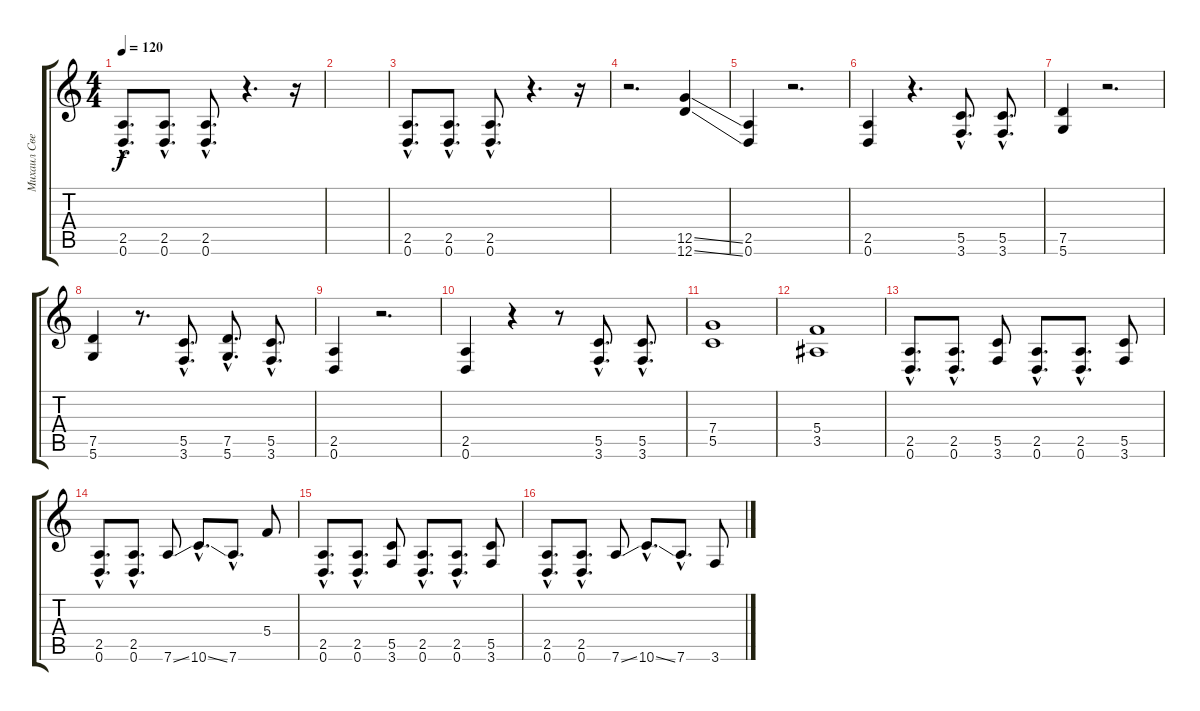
\track ("Михаил Светлов" "Михаил Све") {instrument distortionguitar}
\staff {score tabs}
\tuning (D4 A3 F3 C3 G2 D2) {hide}
\ts (4 4)
\tempo 120
\clef g2
\ks c
(2.5{hac} 0.6{hac}).8{d dy f} (2.5{hac} 0.6{hac}).8{d} (2.5{hac} 0.6{hac}).8{d} r.4{d} r.16 |
|
(2.5{hac} 0.6{hac}).8{d} (2.5{hac} 0.6{hac}).8{d} (2.5{hac} 0.6{hac}).8{d} r.4{d} r.16 |
r.2{d} (12.5{ss} 12.6{ss}).4 |
(2.5 0.6).4 r.2{d} |
(2.5 0.6).4 r.4{d} (5.5{hac} 3.6{hac}).8{d} (5.5{hac} 3.6{hac}).8{d} |
(7.5 5.6).4 r.2{d} |
(7.5 5.6).4 r.8{d} (5.5{hac} 3.6{hac}).8{d} (7.5{hac} 5.6{hac}).8{d} (5.5{hac} 3.6{hac}).8{d} |
(2.5 0.6).4 r.2{d} |
(2.5 0.6).4 r.4 r.8 (5.5{hac} 3.6{hac}).8{d} (5.5{hac} 3.6{hac}).8{d} |
(7.4 5.5).1 |
(5.4 3.5).1 |
(2.5{hac} 0.6{hac}).8{d} (2.5{hac} 0.6{hac}).8{d} (5.5 3.6).8 (2.5{hac} 0.6{hac}).8{d} (2.5{hac} 0.6{hac}).8{d} (5.5 3.6).8 |
(2.5{hac} 0.6{hac}).8{d} (2.5{hac} 0.6{hac}).8{d} 7.6{ss}.8 10.6{ss hac}.8{d} 7.6{hac}.8{d} 5.4.8 |
(2.5{hac} 0.6{hac}).8{d} (2.5{hac} 0.6{hac}).8{d} (5.5 3.6).8 (2.5{hac} 0.6{hac}).8{d} (2.5{hac} 0.6{hac}).8{d} (5.5 3.6).8 |
(2.5{hac} 0.6{hac}).8{d} (2.5{hac} 0.6{hac}).8{d} 7.6{ss}.8 10.6{ss hac}.8{d} 7.6{hac}.8{d} 3.6.8
